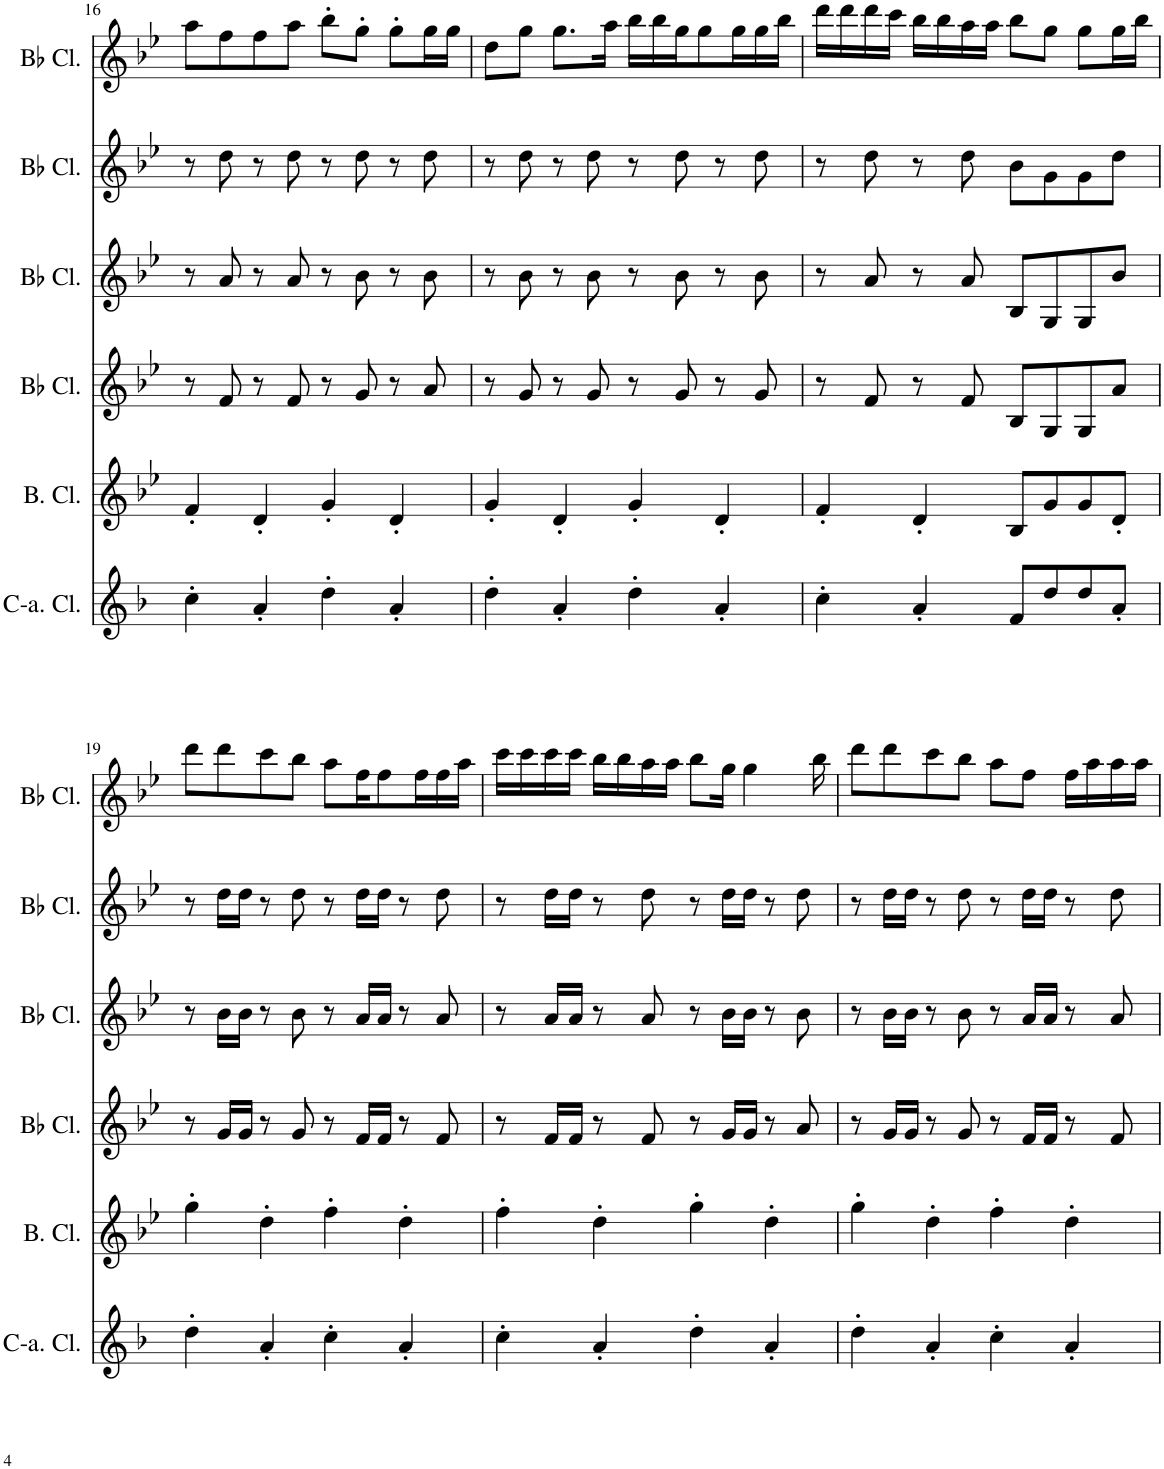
**kern	**kern	**kern	**kern	**kern	**kern
*part6	*part5	*part4	*part3	*part2	*part1
*staff6	*staff5	*staff4	*staff3	*staff2	*staff1
*I"Contra-alto Clarinet	*I"Bass Clarinet	*I"Bb Clarinet	*I"Bb Clarinet	*I"Bb Clarinet	*I"Bb Clarinet
*I'C-a. Cl.	*I'B. Cl.	*I'Bb Cl.	*I'Bb Cl.	*I'Bb Cl.	*I'Bb Cl.
!!LO:PB:g=z
*clefG2	*clefG2	*clefG2	*clefG2	*clefG2	*clefG2
*Trd12c21	*Trd8c14	*Trd1c2	*Trd1c2	*Trd1c2	*Trd1c2
*k[b-]	*k[b-e-]	*k[b-e-]	*k[b-e-]	*k[b-e-]	*k[b-e-]
*M4/4	*M4/4	*M4/4	*M4/4	*M4/4	*M4/4
=16	=16	=16	=16	=16	=16
4cc'\	4f'/	8r	8r	8r	8aa\L
.	.	8f/	8a/	8dd\	8ff\
4a'/	4d'/	8r	8r	8r	8ff\
.	.	8f/	8a/	8dd\	8aa\J
4dd'\	4g'/	8r	8r	8r	8bb-'\L
.	.	8g/	8b-\	8dd\	8gg'\J
4a'/	4d'/	8r	8r	8r	8gg'\L
.	.	8a/	8b-\	8dd\	16gg\L
.	.	.	.	.	16gg\JJ
=17	=17	=17	=17	=17	=17
4dd'\	4g'/	8r	8r	8r	8dd\L
.	.	8g/	8b-\	8dd\	8gg\J
4a'/	4d'/	8r	8r	8r	8.gg\L
.	.	8g/	8b-\	8dd\	.
.	.	.	.	.	16aa\Jk
4dd'\	4g'/	8r	8r	8r	16bb-\LL
.	.	.	.	.	16bb-\
.	.	8g/	8b-\	8dd\	16gg\J
.	.	.	.	.	8gg\
4a'/	4d'/	8r	8r	8r	.
.	.	.	.	.	16gg\L
.	.	8g/	8b-\	8dd\	16gg\
.	.	.	.	.	16bb-\JJ
=18	=18	=18	=18	=18	=18
4cc'\	4f'/	8r	8r	8r	16ddd\LL
.	.	.	.	.	16ddd\
.	.	8f/	8a/	8dd\	16ddd\
.	.	.	.	.	16ccc\JJ
4a'/	4d'/	8r	8r	8r	16bb-\LL
.	.	.	.	.	16bb-\
.	.	8f/	8a/	8dd\	16aa\
.	.	.	.	.	16aa\JJ
8f/L	8B-/L	8B-/L	8B-/L	8b-\L	8bb-\L
8dd/	8g/	8G/	8G/	8g\	8gg\J
8dd/	8g/	8G/	8G/	8g\	8gg\L
8a'/J	8d'/J	8a/J	8b-/J	8dd\J	16gg\L
.	.	.	.	.	16bb-\JJ
!!LO:LB:g=z
=19	=19	=19	=19	=19	=19
4dd'\	4gg'\	8r	8r	8r	8ddd\L
.	.	16g/LL	16b-\LL	16dd\LL	8ddd\
.	.	16g/JJ	16b-\JJ	16dd\JJ	.
4a'/	4dd'\	8r	8r	8r	8ccc\
.	.	8g/	8b-\	8dd\	8bb-\J
4cc'\	4ff'\	8r	8r	8r	8aa\L
.	.	16f/LL	16a/LL	16dd\LL	16ff\K
.	.	16f/JJ	16a/JJ	16dd\JJ	8ff\
4a'/	4dd'\	8r	8r	8r	.
.	.	.	.	.	16ff\L
.	.	8f/	8a/	8dd\	16ff\
.	.	.	.	.	16aa\JJ
=20	=20	=20	=20	=20	=20
4cc'\	4ff'\	8r	8r	8r	16ccc\LL
.	.	.	.	.	16ccc\
.	.	16f/LL	16a/LL	16dd\LL	16ccc\
.	.	16f/JJ	16a/JJ	16dd\JJ	16ccc\JJ
4a'/	4dd'\	8r	8r	8r	16bb-\LL
.	.	.	.	.	16bb-\
.	.	8f/	8a/	8dd\	16aa\
.	.	.	.	.	16aa\JJ
4dd'\	4gg'\	8r	8r	8r	8bb-\L
.	.	16g/LL	16b-\LL	16dd\LL	16gg\Jk
.	.	16g/JJ	16b-\JJ	16dd\JJ	4gg\
4a'/	4dd'\	8r	8r	8r	.
.	.	8a/	8b-\	8dd\	.
.	.	.	.	.	16bb-\
=21	=21	=21	=21	=21	=21
4dd'\	4gg'\	8r	8r	8r	8ddd\L
.	.	16g/LL	16b-\LL	16dd\LL	8ddd\
.	.	16g/JJ	16b-\JJ	16dd\JJ	.
4a'/	4dd'\	8r	8r	8r	8ccc\
.	.	8g/	8b-\	8dd\	8bb-\J
4cc'\	4ff'\	8r	8r	8r	8aa\L
.	.	16f/LL	16a/LL	16dd\LL	8ff\J
.	.	16f/JJ	16a/JJ	16dd\JJ	.
4a'/	4dd'\	8r	8r	8r	16ff\LL
.	.	.	.	.	16aa\
.	.	8f/	8a/	8dd\	16aa\
.	.	.	.	.	16aa\JJ
=	=	=	=	=	=
*-	*-	*-	*-	*-	*-
